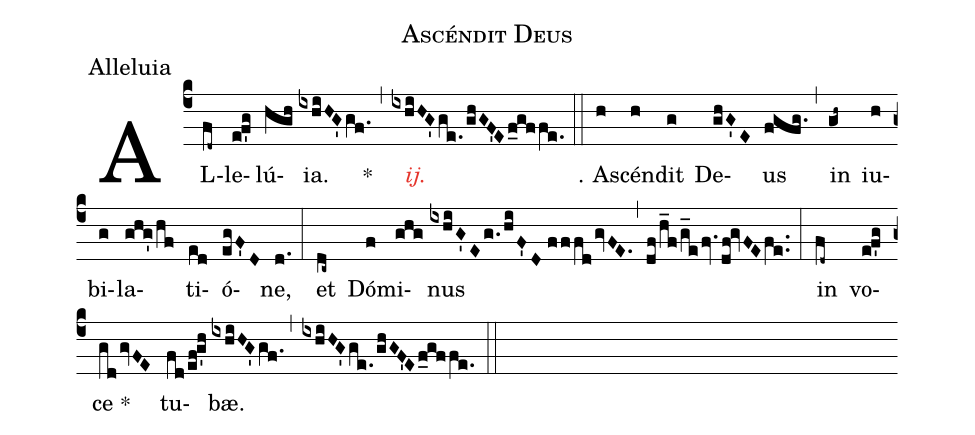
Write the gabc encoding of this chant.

name:Ascéndit Deus;
office-part:Alleluia;
%%
(c4) A{L}(fd~)le(e!f'g)lú(hgh)ia.(ixhiHG'gf.) *(,)
<c><i>ij.</i></c>(ixhiHG'ge.!/ghGF'Ef_gffe.) (::)

℣. A(h)scén(h)dit(g) De(ghG'E)us(fgfg.) (,)
in(gh~) iu(h)bi(g)la(ghg'!/hf)ti(ed)ó(egF'D)ne,(d.) (:)
et(dc~) Dó(f)mi(ghg)nus(ixhiG'Eg./hiF'D!//fffdgvFE.,df!/h_f!/g_efv.df!gvFEfe..) (:)
in(fd~) vo(e!f'g)ce *(gdgvFE) tu(fd!/ef!g'h)bæ.(ixhiHG'gf.,ixhiHG'ge.!/ghGF'Ef_gffe.) (::)
